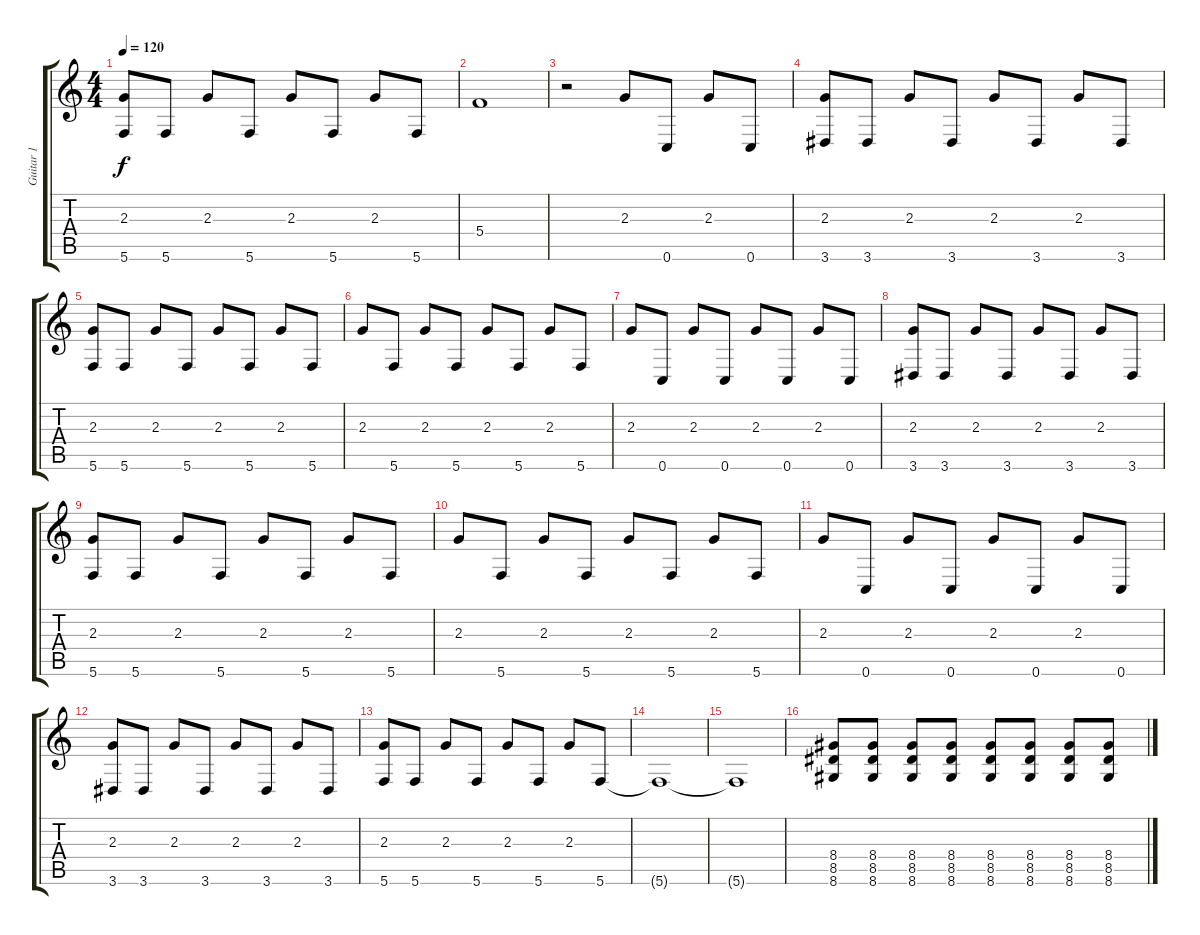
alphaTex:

\track ("Guitar 1" "Guitar 1") {instrument electricguitarclean}
\staff {score tabs}
\tuning (D4 A3 F3 C3 G2 C2) {hide}
\ts (4 4)
\tempo 120
\clef g2
\ks c
(2.3 5.6).8{dy f} 5.6.8 2.3.8 5.6.8 2.3.8 5.6.8 2.3.8 5.6.8 |
5.4.1 |
r.2 2.3.8 0.6.8 2.3.8 0.6.8 |
(2.3 3.6).8 3.6.8 2.3.8 3.6.8 2.3.8 3.6.8 2.3.8 3.6.8 |
(2.3 5.6).8 5.6.8 2.3.8 5.6.8 2.3.8 5.6.8 2.3.8 5.6.8 |
2.3.8 5.6.8 2.3.8 5.6.8 2.3.8 5.6.8 2.3.8 5.6.8 |
2.3.8 0.6.8 2.3.8 0.6.8 2.3.8 0.6.8 2.3.8 0.6.8 |
(2.3 3.6).8 3.6.8 2.3.8 3.6.8 2.3.8 3.6.8 2.3.8 3.6.8 |
(2.3 5.6).8 5.6.8 2.3.8 5.6.8 2.3.8 5.6.8 2.3.8 5.6.8 |
2.3.8 5.6.8 2.3.8 5.6.8 2.3.8 5.6.8 2.3.8 5.6.8 |
2.3.8 0.6.8 2.3.8 0.6.8 2.3.8 0.6.8 2.3.8 0.6.8 |
(2.3 3.6).8 3.6.8 2.3.8 3.6.8 2.3.8 3.6.8 2.3.8 3.6.8 |
(2.3 5.6).8 5.6.8 2.3.8 5.6.8 2.3.8 5.6.8 2.3.8 5.6.8 |
5.6{t}.1 |
5.6{t}.1 |
(8.4 8.5 8.6).8{instrument overdrivenguitar} (8.4 8.5 8.6).8 (8.4 8.5 8.6).8 (8.4 8.5 8.6).8 (8.4 8.5 8.6).8 (8.4 8.5 8.6).8 (8.4 8.5 8.6).8 (8.4 8.5 8.6).8
